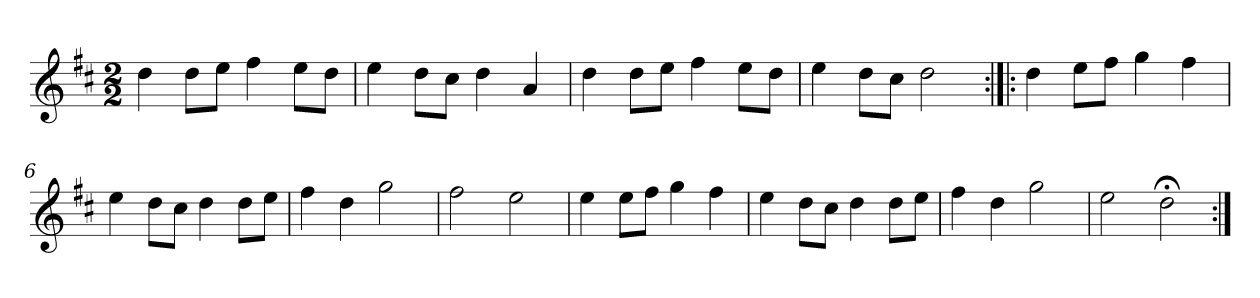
**kern
*part1
*staff1
*clefG2
*k[f#c#]
*D:
*M2/2
*MM120
=1
4dd
8dd\L
8ee\J
4ff#
8ee\L
8dd\J
=2
4ee
8dd\L
8cc#\J
4dd
4a
=3
4dd
8dd\L
8ee\J
4ff#
8ee\L
8dd\J
=4
4ee
8dd\L
8cc#\J
2dd
=5:|!|:
4dd
8ee\L
8ff#\J
4gg
4ff#
=6
4ee
8dd\L
8cc#\J
4dd
8dd\L
8ee\J
=7
4ff#
4dd
2gg
=8
2ff#
2ee
=9
4ee
8ee\L
8ff#\J
4gg
4ff#
=10
4ee
8dd\L
8cc#\J
4dd
8dd\L
8ee\J
=11
4ff#
4dd
2gg
=12
2ee
2dd;<
=:|!
*-
